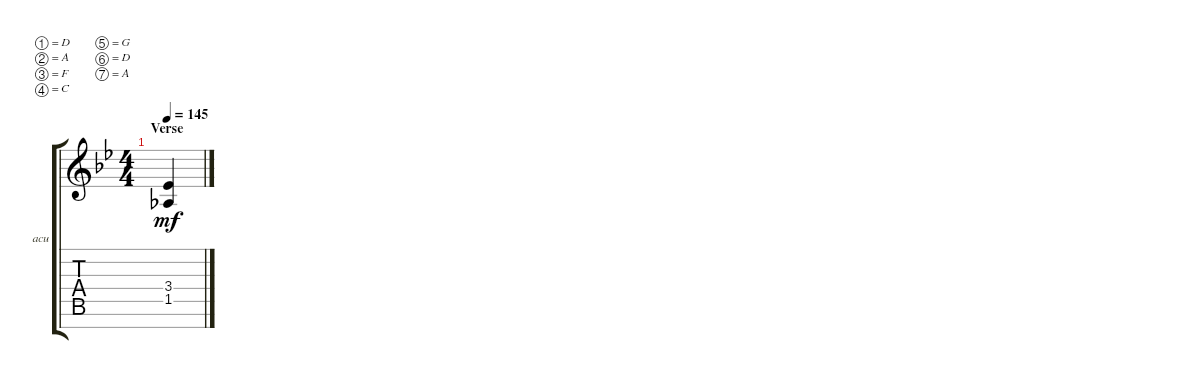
\bracketExtendMode groupsimilarinstruments
\firstSystemTrackNameOrientation horizontal
\otherSystemsTrackNameOrientation horizontal
\track ("acustic" "acu") {defaultSystemsLayout 4 instrument overdrivenguitar}
\staff {score tabs}
\tuning (D4 A3 F3 C3 G2 D2 A1)
\ts (4 4)
\section ("" "Verse")
\tempo 145
\clef g2
\ks bb
(3.4{acc forcenatural} 1.5{acc b}).4{dy mf beam Up}
